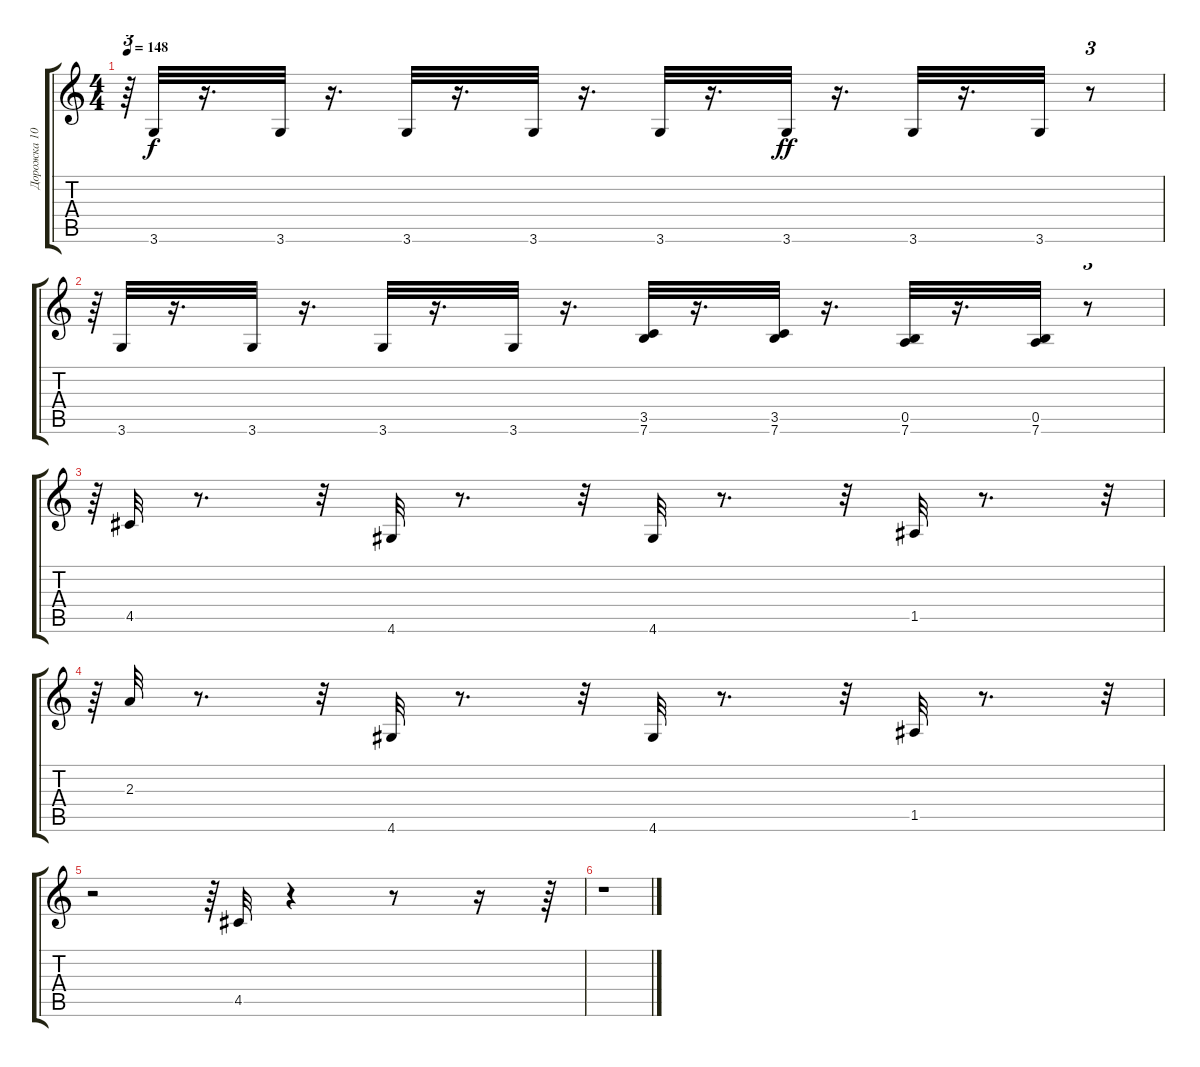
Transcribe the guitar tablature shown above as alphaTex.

\track ("Дорожка 10" "Дорожка 10") {instrument acousticguitarnylon}
\staff {score tabs}
\tuning (E4 B3 G3 D3 A2 E2) {hide}
\ts (4 4)
\tempo 148
\clef g2
\ks c
r.64{tu (3 2) dy ff} 3.6.32{dy f} r.16{d} 3.6.32 r.16{d} 3.6.32 r.16{d} 3.6.32 r.16{d} 3.6.32 r.16{d} 3.6.32{dy ff} r.16{d} 3.6.32 r.16{d} 3.6.32 r.8{tu (3 2)} |
r.64{tu (3 2)} 3.6.32 r.16{d} 3.6.32 r.16{d} 3.6.32 r.16{d} 3.6.32 r.16{d} (3.5 7.6).32 r.16{d} (3.5 7.6).32 r.16{d} (0.5 7.6).32 r.16{d} (0.5 7.6).32 r.8{tu (3 2)} |
r.64{tu (3 2)} 4.5.32 r.8{d} r.32 4.6.32 r.8{d} r.32 4.6.32 r.8{d} r.32 1.5.32 r.8{d} r.32{tu (3 2)} |
r.64{tu (3 2)} 2.3.32 r.8{d} r.32 4.6.32 r.8{d} r.32 4.6.32 r.8{d} r.32 1.5.32 r.8{d} r.32{tu (3 2)} |
r.2 r.64{tu (3 2)} 4.5.32 r.4 r.8 r.16 r.64 |
r.1
